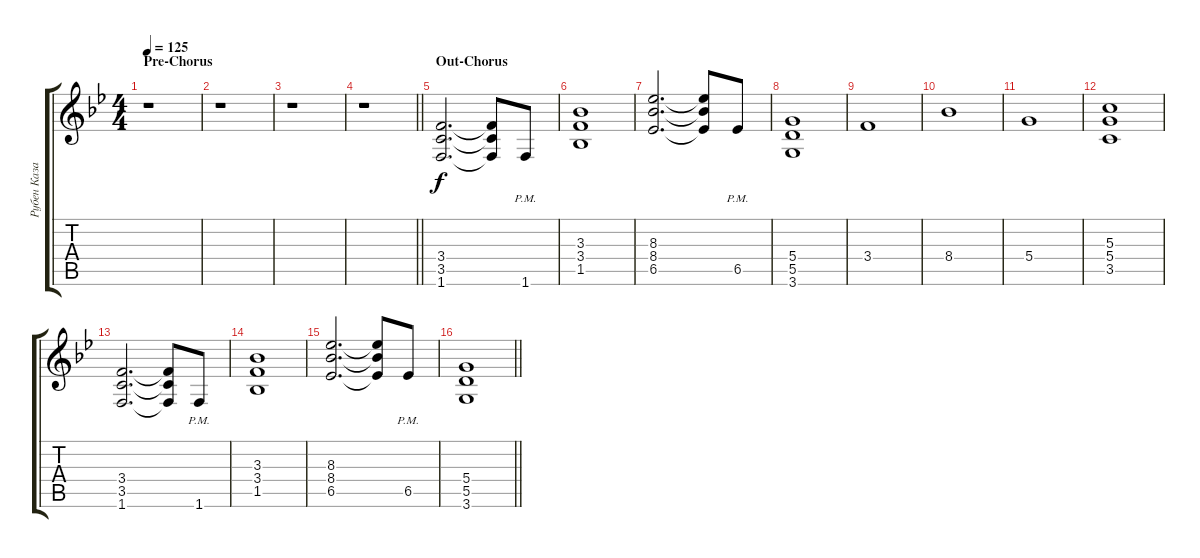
\track ("Рубен Казарьян" "Рубен Каза") {instrument distortionguitar}
\staff {score tabs}
\tuning (E4 B3 G3 D3 A2 E2) {hide}
\ts (4 4)
\section ("" "Pre-Chorus")
\tempo 125
\clef g2
\ks bb
r.1{dy f} |
r.1 |
r.1 |
\barLineRight lightlight
r.1 |
\section ("" "Out-Chorus")
(3.4 3.5 1.6).2{d} (3.4{t} 3.5{t} 1.6{t}).8 1.6{pm}.8 |
(3.3 3.4 1.5).1 |
(8.3 8.4 6.5).2{d} (8.3{t} 8.4{t} 6.5{t}).8 6.5{pm}.8 |
(5.4 5.5 3.6).1 |
3.4.1 |
8.4.1 |
5.4.1 |
(5.3 5.4 3.5).1 |
(3.4 3.5 1.6).2{d} (3.4{t} 3.5{t} 1.6{t}).8 1.6{pm}.8 |
(3.3 3.4 1.5).1 |
(8.3 8.4 6.5).2{d} (8.3{t} 8.4{t} 6.5{t}).8 6.5{pm}.8 |
\barLineRight lightlight
(5.4 5.5 3.6).1
